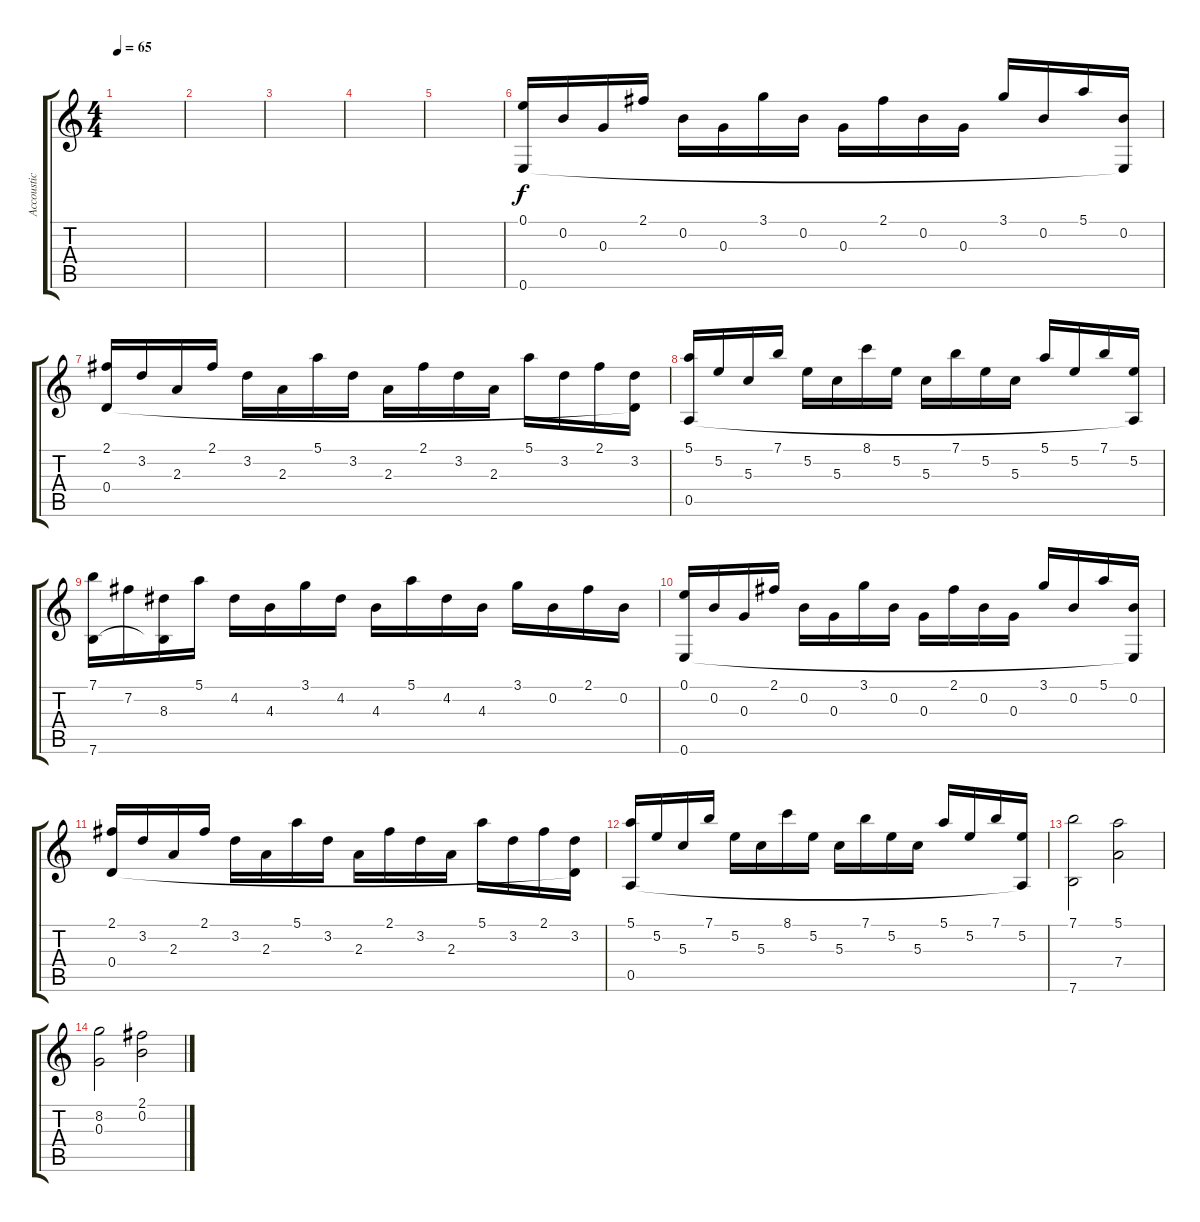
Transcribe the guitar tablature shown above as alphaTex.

\track ("Accoustic Guitar (Robert Fripp)" "Accoustic ") {instrument acousticguitarsteel}
\staff {score tabs}
\tuning (E4 B3 G3 D3 A2 E2) {hide}
\ts (4 4)
\tempo 65
\clef g2
\ks c
|
|
|
|
|
(0.1 0.6).16 0.2.16 0.3.16 2.1.16 0.2.16 0.3.16 3.1.16 0.2.16 0.3.16 2.1.16 0.2.16 0.3.16 3.1.16 0.2.16 5.1.16 (0.2 0.6{t}).16 |
(2.1 0.4).16 3.2.16 2.3.16 2.1.16 3.2.16 2.3.16 5.1.16 3.2.16 2.3.16 2.1.16 3.2.16 2.3.16 5.1.16 3.2.16 2.1.16 (3.2 0.4{t}).16 |
(5.1 0.5).16 5.2.16 5.3.16 7.1.16 5.2.16 5.3.16 8.1.16 5.2.16 5.3.16 7.1.16 5.2.16 5.3.16 5.1.16 5.2.16 7.1.16 (5.2 0.5{t}).16 |
(7.1 7.6).16 7.2.16 (8.3 7.6{t}).16 5.1.16 4.2.16 4.3.16 3.1.16 4.2.16 4.3.16 5.1.16 4.2.16 4.3.16 3.1.16 0.2.16 2.1.16 0.2.16 |
(0.1 0.6).16 0.2.16 0.3.16 2.1.16 0.2.16 0.3.16 3.1.16 0.2.16 0.3.16 2.1.16 0.2.16 0.3.16 3.1.16 0.2.16 5.1.16 (0.2 0.6{t}).16 |
(2.1 0.4).16 3.2.16 2.3.16 2.1.16 3.2.16 2.3.16 5.1.16 3.2.16 2.3.16 2.1.16 3.2.16 2.3.16 5.1.16 3.2.16 2.1.16 (3.2 0.4{t}).16 |
(5.1 0.5).16 5.2.16 5.3.16 7.1.16 5.2.16 5.3.16 8.1.16 5.2.16 5.3.16 7.1.16 5.2.16 5.3.16 5.1.16 5.2.16 7.1.16 (5.2 0.5{t}).16 |
(7.1 7.6).2 (5.1 7.4).2 |
(8.2 0.3).2 (2.1 0.2).2
